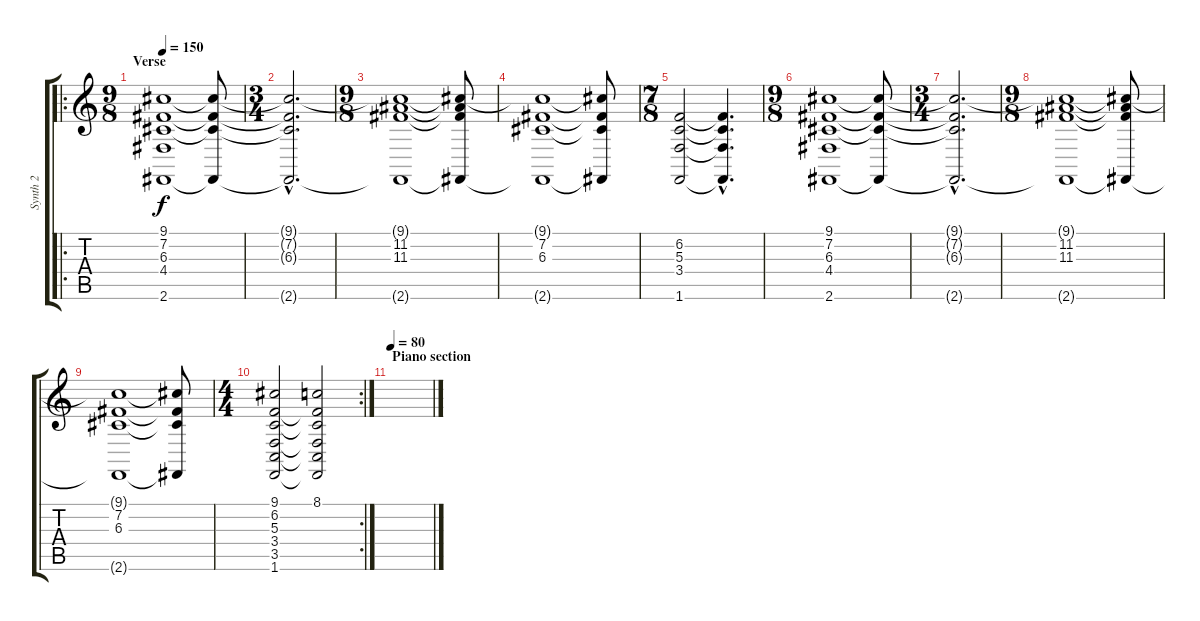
\track ("Synth 2" "Synth 2") {instrument synthstrings1}
\staff {score tabs}
\tuning (E4 B3 G3 D3 A2 E2) {hide}
\ro
\ts (9 8)
\section ("" "Verse")
\tempo 150
\clef g2
\ks c
(9.1 7.2 6.3 4.4 2.6).1{dy f} (9.1{t} 7.2{t} 6.3{t} 2.6{t}).8 |
\ts (3 4)
(9.1{hac t} 7.2{hac t} 6.3{hac t} 2.6{hac t}).2{d} |
\ts (9 8)
(9.1{t} 11.2 11.3 2.6{t}).1 (9.1{t} 11.2{t} 11.3{t} 2.6{t}).8 |
(9.1{t} 7.2 6.3 2.6{t}).1 (9.1{t} 7.2{t} 6.3{t} 2.6{t}).8 |
\ts (7 8)
(6.2 5.3 3.4 1.6).2 (6.2{hac t} 5.3{hac t} 3.4{hac t} 1.6{hac t}).4{d} |
\ts (9 8)
(9.1 7.2 6.3 4.4 2.6).1 (9.1{t} 7.2{t} 6.3{t} 2.6{t}).8 |
\ts (3 4)
(9.1{hac t} 7.2{hac t} 6.3{hac t} 2.6{hac t}).2{d} |
\ts (9 8)
(9.1{t} 11.2 11.3 2.6{t}).1 (9.1{t} 11.2{t} 11.3{t} 2.6{t}).8 |
(9.1{t} 7.2 6.3 2.6{t}).1 (9.1{t} 7.2{t} 6.3{t} 2.6{t}).8 |
\rc 2
\ts (4 4)
(9.1 6.2 5.3 3.4 3.5 1.6).2 (8.1 6.2{t} 5.3{t} 3.4{t} 3.5{t} 1.6{t}).2 |
\section ("" "Piano section")
\tempo 80
